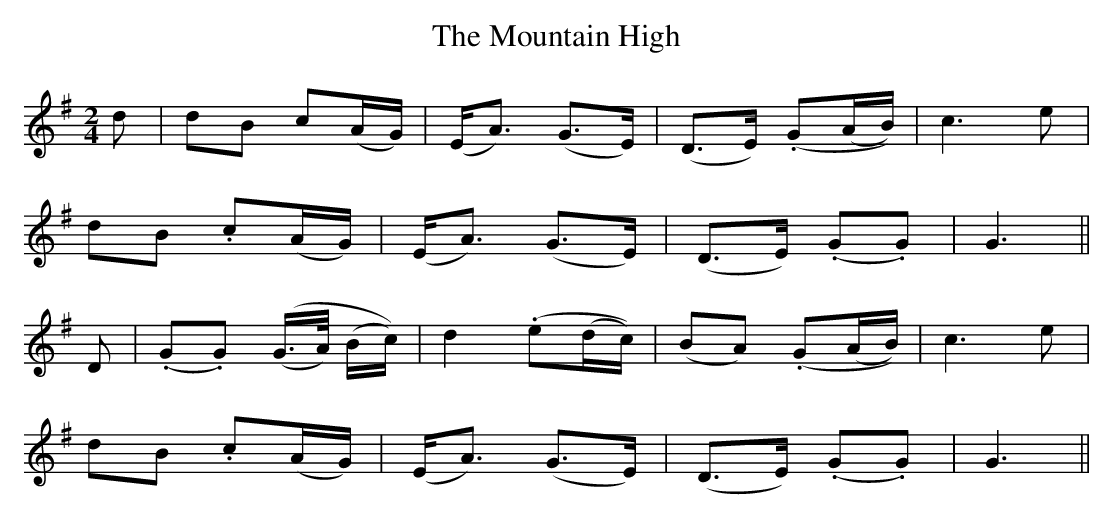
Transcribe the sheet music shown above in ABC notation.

X:1
T: The Mountain High
M: 2/4
L: 1/8
K: G
d|dB c(A/G/)|(E<A) (G>E)|(D>E) (.G(A/B/))|c3 e|
dB .c(A/G/)|(E<A) (G>E)|(D>E) (.G.G)|G3||
D|(.G.G) ((G/>A/) (B/c/))|d2 (.e(d/c/))|(BA) (.G(A/B/))|c3 e|
dB .c(A/G/)|(E<A) (G>E)|(D>E) (.G.G)|G3||
